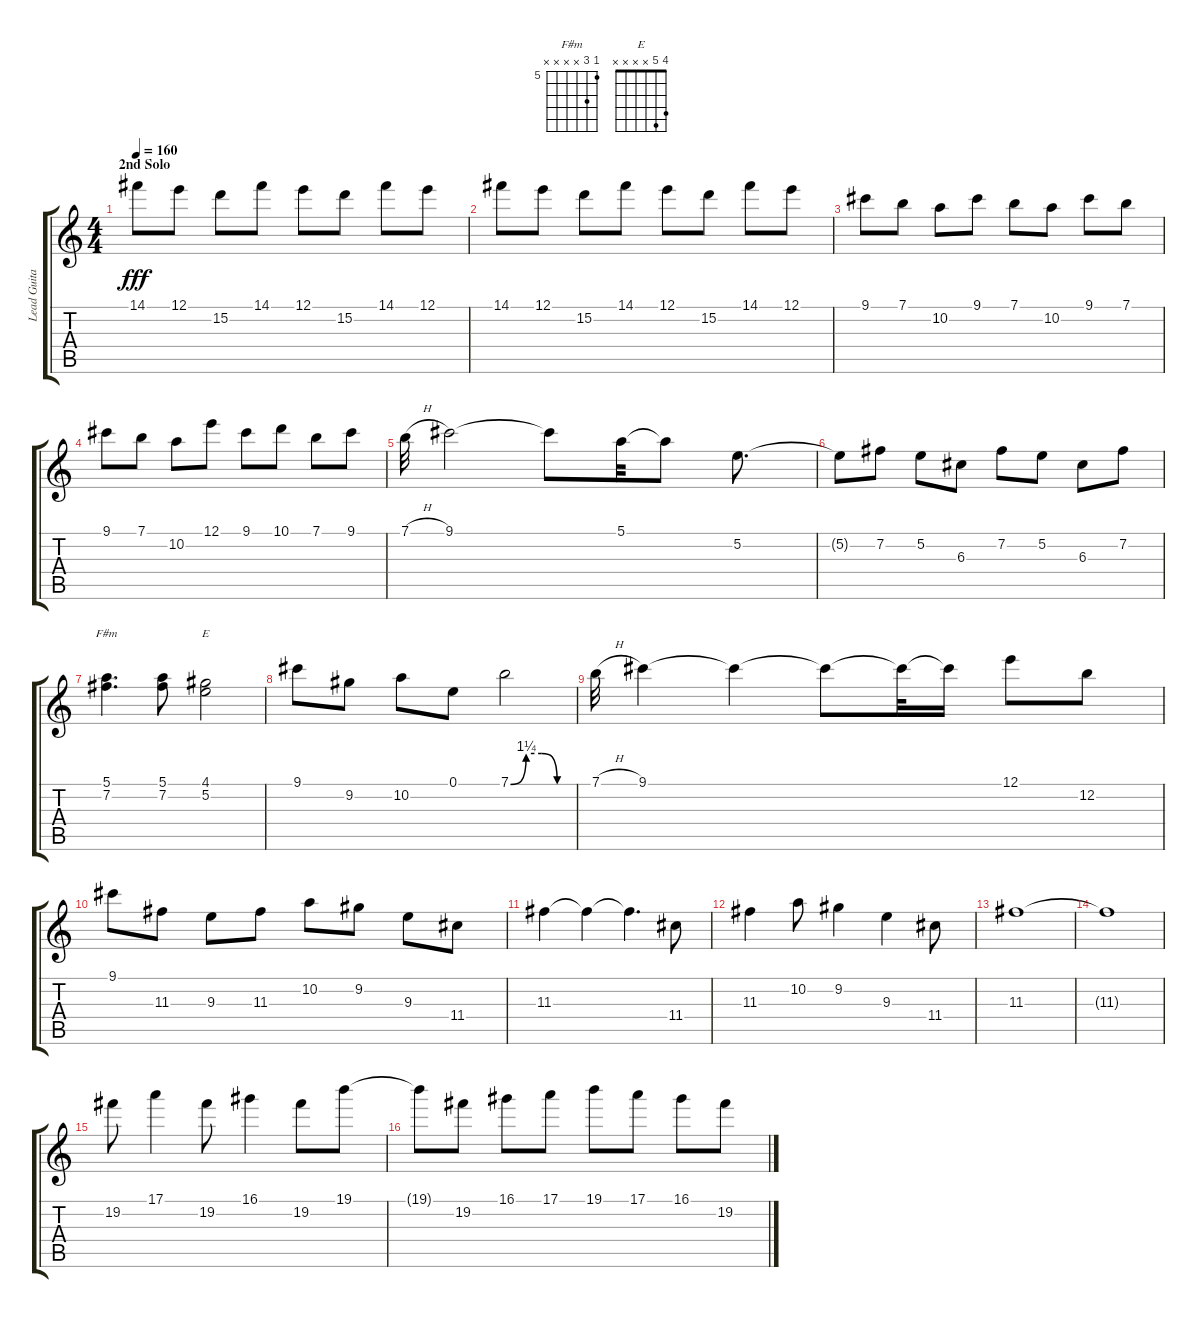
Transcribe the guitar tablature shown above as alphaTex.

\track ("Lead Guitar" "Lead Guita") {instrument distortionguitar}
\staff {score tabs}
\tuning (E4 B3 G3 D3 A2 E2) {hide}
\chord ("F#m" 5 7 x x x x) {firstfret 5}
\chord ("E" 4 5 x x x x)
\ts (4 4)
\section ("" "2nd Solo")
\tempo 160
\clef g2
\ks c
14.1.8{dy fff volume 16} 12.1.8 15.2.8 14.1.8 12.1.8 15.2.8 14.1.8 12.1.8 |
14.1.8 12.1.8 15.2.8 14.1.8 12.1.8 15.2.8 14.1.8 12.1.8 |
9.1.8 7.1.8 10.2.8 9.1.8 7.1.8 10.2.8 9.1.8 7.1.8 |
9.1.8 7.1.8 10.2.8 12.1.8 9.1.8 10.1.8 7.1.8 9.1.8 |
7.1{h}.32 9.1.2 9.1{t}.8 5.1.32 5.1{t}.8 5.2.8{d} |
5.2{t}.8 7.2.8 5.2.8 6.3.8 7.2.8 5.2.8 6.3.8 7.2.8 |
(5.1 7.2).4{d ch "F#m"} (5.1 7.2).8 (4.1 5.2).2{ch "E"} |
9.1.8 9.2.8 10.2.8 0.1.8 7.1{be (custom 0 0 15 5 30 5 45 0 60 0)}.2 |
7.1{h}.32 9.1.4 9.1{t}.4 9.1{t}.8 9.1{t}.32 9.1{t}.16 12.1.8 12.2.8 |
9.1.8 11.3.8 9.3.8 11.3.8 10.2.8 9.2.8 9.3.8 11.4.8 |
11.3.4 11.3{t}.4 11.3{t}.4{d} 11.4.8 |
11.3.4 10.2.8 9.2.4 9.3.4 11.4.8 |
11.3.1 |
11.3{t}.1 |
19.2.8 17.1.4 19.2.8 16.1.4 19.2.8 19.1.8 |
19.1{t}.8 19.2.8 16.1.8 17.1.8 19.1.8 17.1.8 16.1.8 19.2.8
